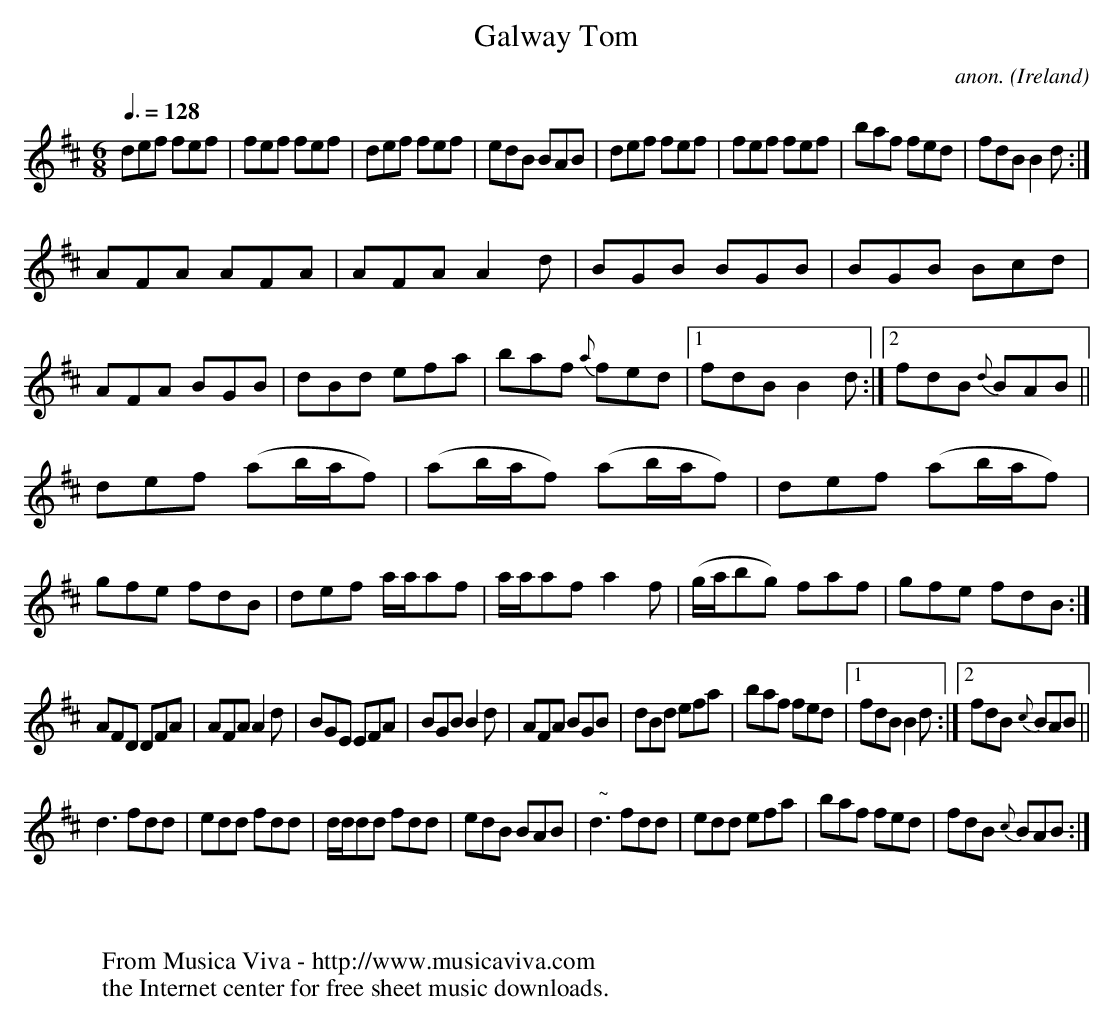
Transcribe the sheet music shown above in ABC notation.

X:1
T:Galway Tom
C:anon.
O:Ireland
M:6/8
L:1/8
Q:3/8=128
K:Bm
def fef|fef fef|def fef|edB BAB|def fef|fef fef|baf fed|fdB B2d:|
AFA AFA|AFA A2d|BGB BGB|BGB Bcd|AFA BGB|dBd efa|baf {a}fed|[1fdB B2d:|[2fdB {d}BAB||
def (ab/a/f)|(ab/a/f) (ab/a/f)|def (ab/a/f)|gfe fdB|def a/a/af|a/a/af a2f|(g/a/bg) faf|gfe fdB:|
AFD DFA|AFA A2d|BGE EFA|BGB B2d|AFA BGB|dBd efa|baf fed|[1fdB B2d:|[2fdB {c}BAB||
d3 fdd|edd fdd|d/d/dd fdd|edB BAB|"  ~"Nd3fdd|edd efa|baf fed|fdB {c}BAB:|
W:
W:
W: From Musica Viva - http://www.musicaviva.com
W: the Internet center for free sheet music downloads.
